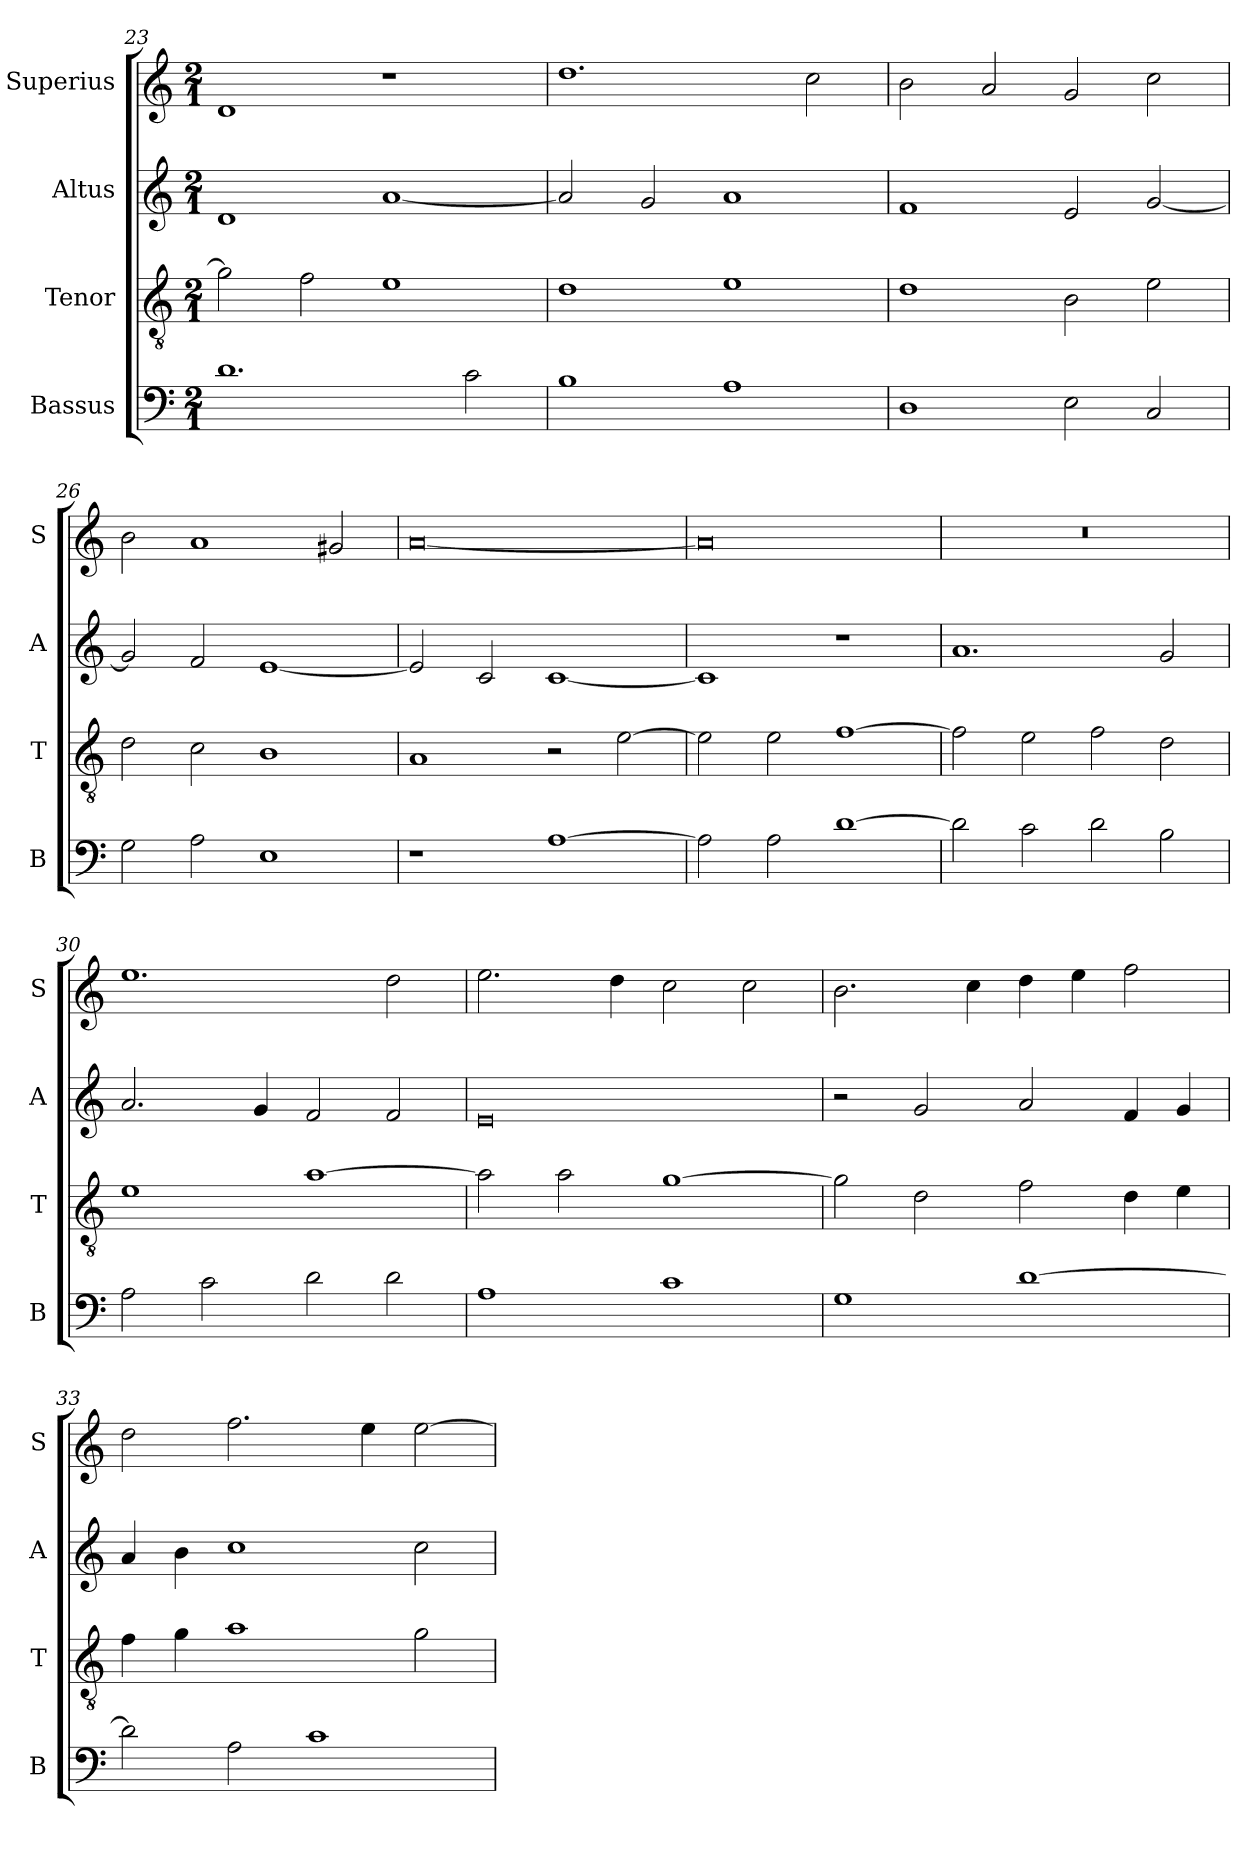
**kern	**kern	**kern	**kern
*part4	*part3	*part2	*part1
*staff4	*staff3	*staff2	*staff1
*I"Bassus	*I"Tenor	*I"Altus	*I"Superius
*I'B	*I'T	*I'A	*I'S
*clefF4	*clefGv2	*clefG2	*clefG2
*k[]	*k[]	*k[]	*k[]
*C:	*C:	*C:	*C:
*M2/1	*M2/1	*M2/1	*M2/1
=23	=23	=23	=23
1.d	2g]	1d	1d
.	2f	.	.
.	1e	[1a	1r
2c	.	.	.
=24	=24	=24	=24
1B	1d	2a]	1.dd
.	.	2g	.
1A	1e	1a	.
.	.	.	2cc
=25	=25	=25	=25
1D	1d	1f	2b
.	.	.	2a
2E	2B	2e	2g
2C	2e	[2g	2cc
=26	=26	=26	=26
2G	2d	2g]	2b
2A	2c	2f	1a
1E	1B	[1e	.
.	.	.	2g#X
=27	=27	=27	=27
1r	1A	2e]	[0a
.	.	2c	.
[1A	2r	[1c	.
.	[2e	.	.
=28	=28	=28	=28
2A]	2e]	1c]	0a]
2A	2e	.	.
[1d	[1f	1r	.
=29	=29	=29	=29
2d]	2f]	1.a	0r
2c	2e	.	.
2d	2f	.	.
2B	2d	2g	.
=30	=30	=30	=30
2A	1e	2.a	1.ee
2c	.	.	.
.	.	4g	.
2d	[1a	2f	.
2d	.	2f	2dd
=31	=31	=31	=31
1A	2a]	0e	2.ee
.	2a	.	.
.	.	.	4dd
1c	[1g	.	2cc
.	.	.	2cc
=32	=32	=32	=32
1G	2g]	2r	2.b
.	2d	2g	.
.	.	.	4cc
[1d	2f	2a	4dd
.	.	.	4ee
.	4d	4f	2ff
.	4e	4g	.
=33	=33	=33	=33
2d]	4f	4a	2dd
.	4g	4b	.
2A	1a	1cc	2.ff
1c	.	.	.
.	.	.	4ee
.	2g	2cc	[2ee
=	=	=	=
*-	*-	*-	*-
